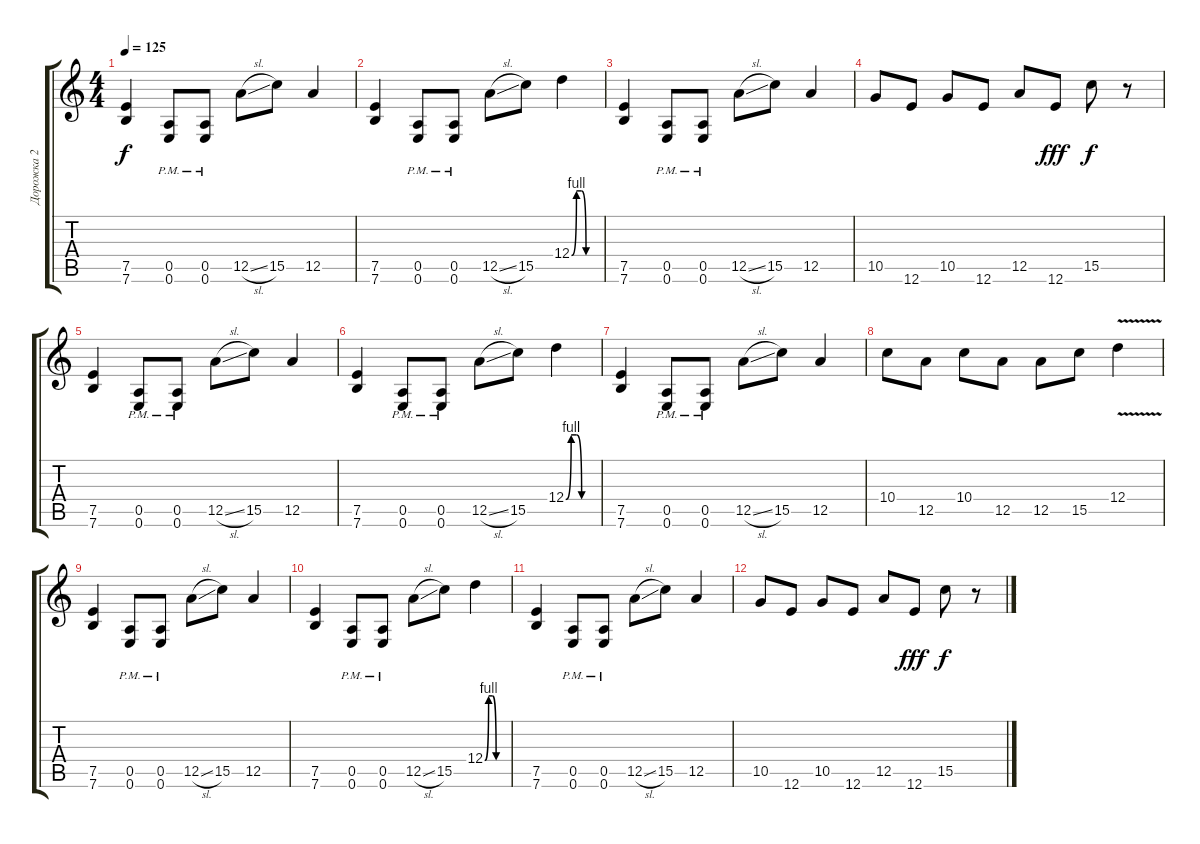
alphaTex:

\track ("Дорожка 2" "Дорожка 2") {instrument overdrivenguitar}
\staff {score tabs}
\tuning (E4 B3 G3 D3 A2 E2) {hide}
\ts (4 4)
\tempo 125
\clef g2
\ks c
(7.5 7.6).4{dy f} (0.5{pm} 0.6{pm}).8 (0.5{pm} 0.6{pm}).8 12.5{sl}.8 15.5.8 12.5.4 |
(7.5 7.6).4 (0.5{pm} 0.6{pm}).8 (0.5{pm} 0.6{pm}).8 12.5{sl}.8 15.5.8 12.4{be (custom 0 0 10 4 20 4 30 0 60 0)}.4 |
(7.5 7.6).4 (0.5{pm} 0.6{pm}).8 (0.5{pm} 0.6{pm}).8 12.5{sl}.8 15.5.8 12.5.4 |
10.5.8 12.6.8 10.5.8 12.6.8 12.5.8 12.6.8{dy fff} 15.5.8{dy f} r.8 |
(7.5 7.6).4 (0.5{pm} 0.6{pm}).8 (0.5{pm} 0.6{pm}).8 12.5{sl}.8 15.5.8 12.5.4 |
(7.5 7.6).4 (0.5{pm} 0.6{pm}).8 (0.5{pm} 0.6{pm}).8 12.5{sl}.8 15.5.8 12.4{be (custom 0 0 10 4 20 4 30 0 60 0)}.4 |
(7.5 7.6).4 (0.5{pm} 0.6{pm}).8 (0.5{pm} 0.6{pm}).8 12.5{sl}.8 15.5.8 12.5.4 |
10.4.8 12.5.8 10.4.8 12.5.8 12.5.8 15.5.8 12.4{v}.4 |
(7.5 7.6).4 (0.5{pm} 0.6{pm}).8 (0.5{pm} 0.6{pm}).8 12.5{sl}.8 15.5.8 12.5.4 |
(7.5 7.6).4 (0.5{pm} 0.6{pm}).8 (0.5{pm} 0.6{pm}).8 12.5{sl}.8 15.5.8 12.4{be (custom 0 0 10 4 20 4 30 0 60 0)}.4 |
(7.5 7.6).4 (0.5{pm} 0.6{pm}).8 (0.5{pm} 0.6{pm}).8 12.5{sl}.8 15.5.8 12.5.4 |
10.5.8 12.6.8 10.5.8 12.6.8 12.5.8 12.6.8{dy fff} 15.5.8{dy f} r.8
